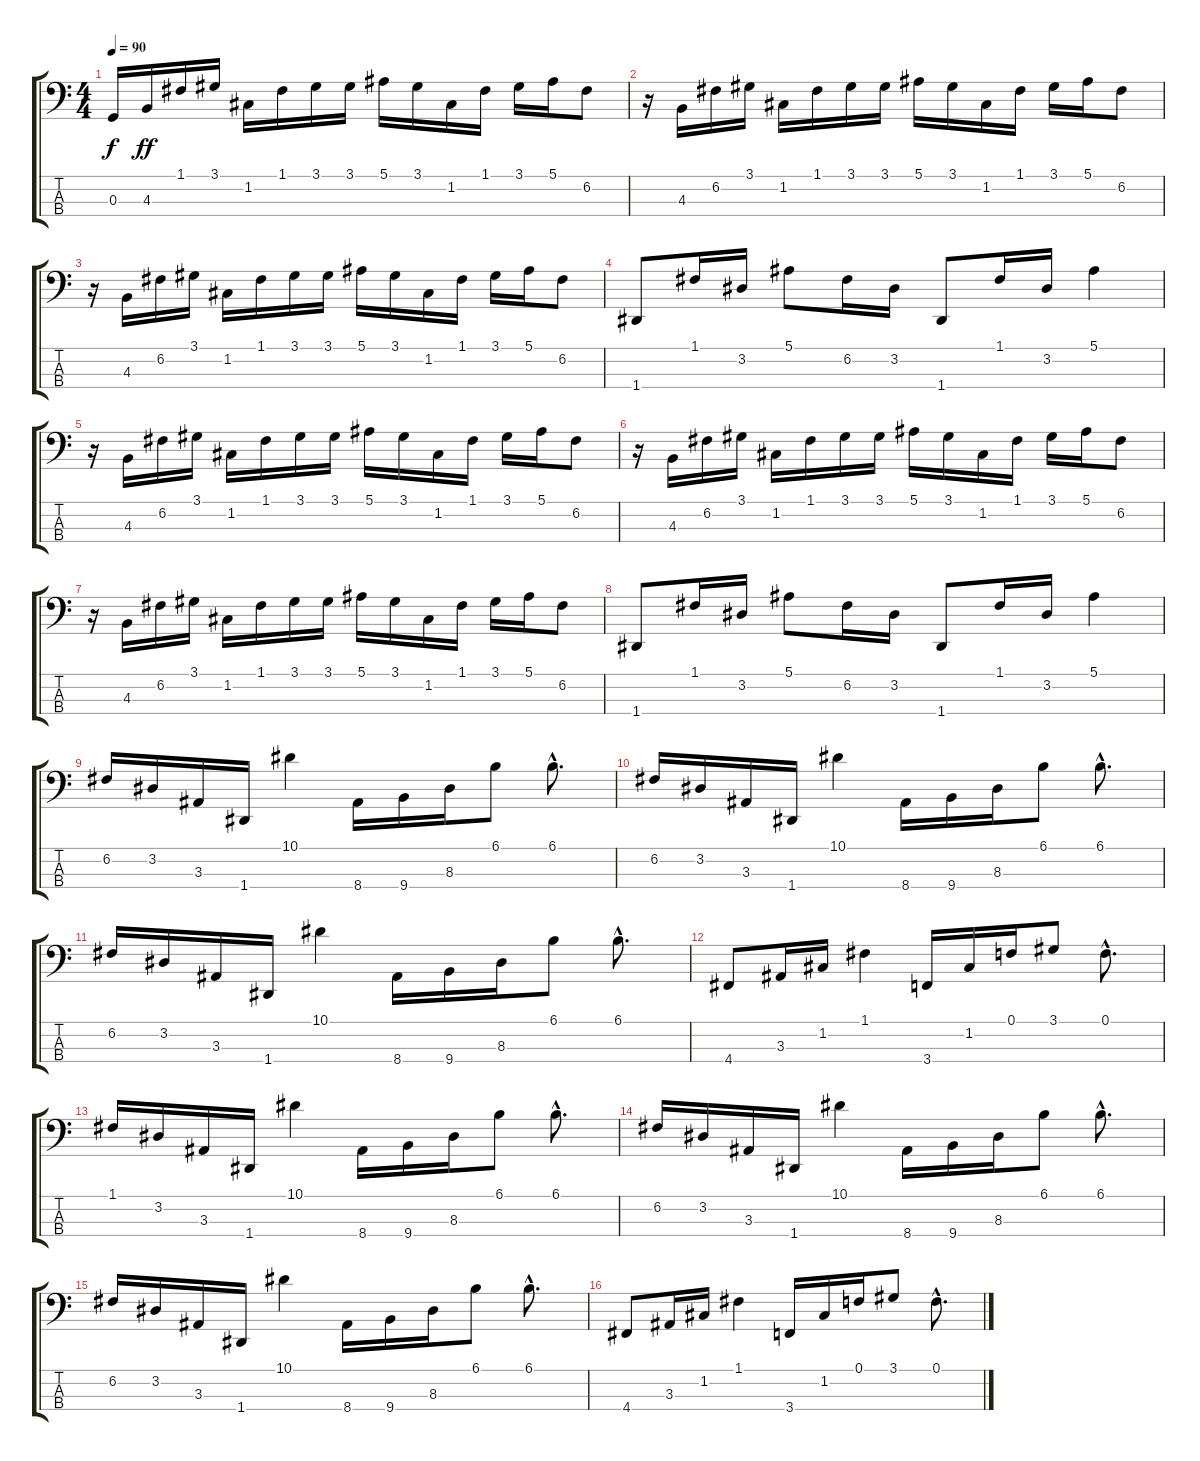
\track "" {instrument synthbass2}
\staff {score tabs}
\tuning (F2 C2 G1 D1) {hide}
\ts (4 4)
\tempo 90
\clef f4
\ks c
0.3.16{dy f} 4.3.16{dy ff} 1.1.16 3.1.16 1.2.16 1.1.16 3.1.16 3.1.16 5.1.16 3.1.16 1.2.16 1.1.16 3.1.16 5.1.16 6.2.8 |
r.16 4.3.16 6.2.16 3.1.16 1.2.16 1.1.16 3.1.16 3.1.16 5.1.16 3.1.16 1.2.16 1.1.16 3.1.16 5.1.16 6.2.8 |
r.16 4.3.16 6.2.16 3.1.16 1.2.16 1.1.16 3.1.16 3.1.16 5.1.16 3.1.16 1.2.16 1.1.16 3.1.16 5.1.16 6.2.8 |
1.4.8 1.1.16 3.2.16 5.1.8 6.2.16 3.2.16 1.4.8 1.1.16 3.2.16 5.1.4 |
r.16 4.3.16 6.2.16 3.1.16 1.2.16 1.1.16 3.1.16 3.1.16 5.1.16 3.1.16 1.2.16 1.1.16 3.1.16 5.1.16 6.2.8 |
r.16 4.3.16 6.2.16 3.1.16 1.2.16 1.1.16 3.1.16 3.1.16 5.1.16 3.1.16 1.2.16 1.1.16 3.1.16 5.1.16 6.2.8 |
r.16 4.3.16 6.2.16 3.1.16 1.2.16 1.1.16 3.1.16 3.1.16 5.1.16 3.1.16 1.2.16 1.1.16 3.1.16 5.1.16 6.2.8 |
1.4.8 1.1.16 3.2.16 5.1.8 6.2.16 3.2.16 1.4.8 1.1.16 3.2.16 5.1.4 |
6.2.16 3.2.16 3.3.16 1.4.16 10.1.4 8.4.16 9.4.16 8.3.16 6.1.8 6.1{hac}.8{d} |
6.2.16 3.2.16 3.3.16 1.4.16 10.1.4 8.4.16 9.4.16 8.3.16 6.1.8 6.1{hac}.8{d} |
6.2.16 3.2.16 3.3.16 1.4.16 10.1.4 8.4.16 9.4.16 8.3.16 6.1.8 6.1{hac}.8{d} |
4.4.8 3.3.16 1.2.16 1.1.4 3.4.16 1.2.16 0.1.16 3.1.8 0.1{hac}.8{d} |
1.1.16 3.2.16 3.3.16 1.4.16 10.1.4 8.4.16 9.4.16 8.3.16 6.1.8 6.1{hac}.8{d} |
6.2.16 3.2.16 3.3.16 1.4.16 10.1.4 8.4.16 9.4.16 8.3.16 6.1.8 6.1{hac}.8{d} |
6.2.16 3.2.16 3.3.16 1.4.16 10.1.4 8.4.16 9.4.16 8.3.16 6.1.8 6.1{hac}.8{d} |
4.4.8 3.3.16 1.2.16 1.1.4 3.4.16 1.2.16 0.1.16 3.1.8 0.1{hac}.8{d}
